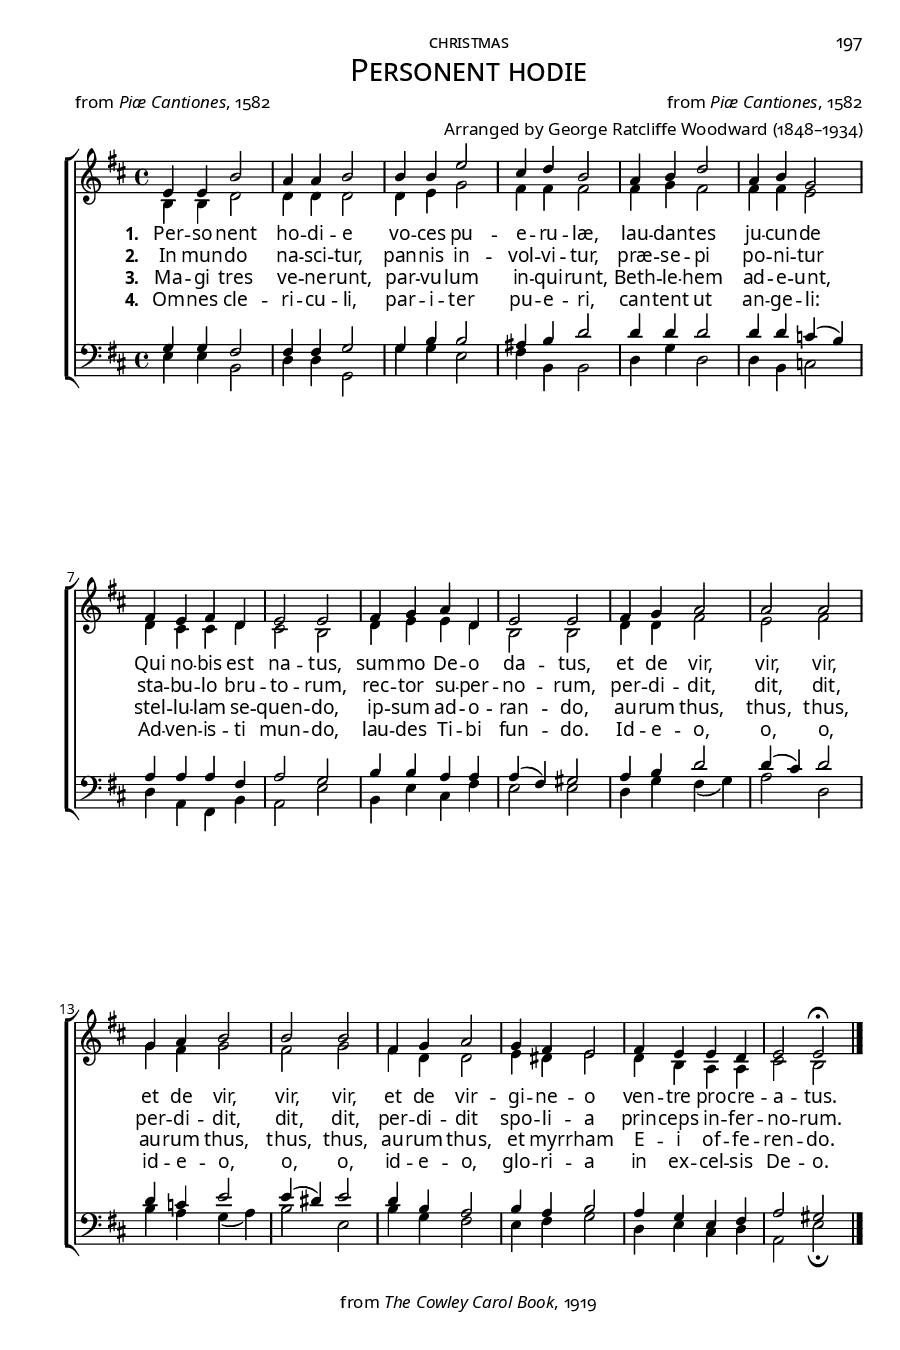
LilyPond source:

\version "2.14.2"
\include "util.ly"
\header {
  title = \markup{\override #'(font-name . "Garamond Premr Pro Smbd Subh"){ \abs-fontsize #15 \smallCapsOldStyle"Personent hodie"}}
  poet = \markup \concat{"from " \italic "Piæ Cantiones" \oldStyleNum", 1582"}
  composer = \markup \concat{"from " \italic "Piæ Cantiones" \oldStyleNum", 1582"}
  arranger = \markup\oldStyleNum"Arranged by George Ratcliffe Woodward (1848–1934)"
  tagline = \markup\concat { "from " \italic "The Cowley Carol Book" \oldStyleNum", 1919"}
}
\paper {
  %print-all-headers = ##f
  paper-height = 9\in
  paper-width = 6\in
  indent = 0\in
  %system-system-spacing = #'((basic-distance . 10) (padding . 0))
  %system-system-spacing =
  %  #'((basic-distance . 0)
  %     (minimum-distance . 0)
  %     (padding . -0.35)
  %     (stretchability . 100))
  ragged-last-bottom = ##f
  ragged-bottom = ##f
  two-sided = ##t
  inner-margin = 0.5\in
  outer-margin = 0.25\in
  top-margin = 0.25\in
  bottom-margin = 0.25\in
  first-page-number = #197
  print-first-page-number = ##t
  headerLine = \markup{ \smallCapsOldStyle"christmas"}
  oddHeaderMarkup = \markup\fill-line{
     \abs-fontsize #8.5
     \combine 
        \fill-line{"" \on-the-fly #print-page-number-check-first
        \oldStylePageNum""
        }
        \fill-line{\headerLine}
  }
  evenHeaderMarkup = \markup {
     \abs-fontsize #8.5
     \combine
        \on-the-fly #print-page-number-check-first
        \oldStylePageNum""
        \fill-line{\headerLine}
  }
}
#(set-global-staff-size 15) \paper{ #(define fonts (make-pango-font-tree "GoudyOlSt BT" "Garamond Premier Pro" "Garamond Premier Pro" (/ 15 20))) }
global = {
  \key d \major
  \time 4/4
  \autoBeamOff
}

sopMusic = \relative c' {
  e4 e |
  b'2 a4 a b2 b4 b |
  e2 cis4 d |
  b2 a4 b |
  
  d2 a4 b |
  g2 |
  fis4 e fis d |
  e2 e |
  fis4 g a d, |
  
  e2 e |
  fis4 g |
  a2 a |
  a g4 a |
  b2 b |
  b fis4 g |
  a2 g4 fis |
  e2 |
  fis4 e e d |
  e2 e\fermata \bar "|."
}
sopWords = \lyricmode {
  
}

altoMusic = \relative c' {
  b4 b |
  d2 d4 d |
  d2 d4 e |
  g2 fis4 fis |
  fis2 fis4 g |
  
  fis2 fis4 fis |
  e2 |
  d4 cis cis d |
  cis2 b |
  d4 e e d |
  
  b2 b |
  d4 d |
  fis2 e |
  fis g4 fis |
  g2 fis |
  
  g fis4 d |
  d2 e4 dis |
  e2 |
  d4 b a a |
  cis2 b \bar "|."
}
altoWords = \lyricmode {
  \dropLyricsV
  \set stanza = #"1. "
  Per -- so -- nent ho -- di -- e
  vo -- ces pu -- e -- ru -- læ,
  lau -- dan -- tes ju -- cun -- de
  Qui no -- bis est na -- tus,
  sum -- mo De -- o da -- tus,
  et de vir, vir, vir,
  et de vir, vir, vir,
  et de vir -- gi -- ne -- o
  ven -- tre pro -- cre -- a -- tus.
}
altoWordsII = \lyricmode {
  \dropLyricsV
%\markup\italic
  \set stanza = #"2. "
  In mun -- do na -- sci -- tur,
  pan -- nis in -- vol -- vi -- tur,
  præ -- se -- pi po -- ni -- tur
  sta -- bu -- lo bru -- to -- rum,
  rec -- tor su -- per -- no -- rum,
  per -- di -- dit, dit, dit,
  per -- di -- dit, dit, dit,
  per -- di -- dit spo -- li -- a
  prin -- ceps in -- fer -- no -- rum.
}
altoWordsIII = \lyricmode {
  \dropLyricsV
  \set stanza = #"3. "
  Ma -- gi tres ve -- ne -- runt,
  par -- vu -- lum in -- qui -- runt,
  Beth -- le -- hem ad -- e -- unt,
  stel -- lu -- lam se -- quen -- do,
  ip -- sum ad -- o -- ran -- do,
  au -- rum thus, thus, thus,
  au -- rum thus, thus, thus,
  au -- rum thus, et myr -- rham
  E -- i of -- fe -- ren -- do.
}
altoWordsIV = \lyricmode {
  \dropLyricsV
  \set stanza = #"4. "
  Om -- nes cle -- ri -- cu -- li,
  par -- i -- ter pu -- e -- ri,
  can -- tent ut an -- ge -- li:
  Ad -- ven -- is -- ti mun -- do,
  lau -- des Ti -- bi fun -- do.
  Id -- e -- o, o, o,
  id -- e -- o, o, o,
  id -- e -- o, glo -- ri -- a
  in ex -- cel -- sis De -- o.
}
altoWordsV = \lyricmode {
  \set stanza = #"5. "
  \set ignoreMelismata = ##t
}
altoWordsVI = \lyricmode {
  \set stanza = #"6. "
  \set ignoreMelismata = ##t
}
tenorMusic = \relative c' {
  g4 g |
  fis2 fis4 fis |
  g2 g4 b |
  b2 ais4 b |
  d2 d4 d |
  
  d2 d4 d |
  c4( b) |
  a4 a a fis |
  a2 g |
  b4 b a a |
  
  a( fis) gis2 |
  a4 b |
  d2 d4( cis) |
  d2 d4 c |
  e2 e4( dis) |
  
  e2 d4 b |
  a2 b4 a |
  b2 |
  a4 g e fis |
  a2 gis \bar "|."
}
tenorWords = \lyricmode {

}

bassMusic = \relative c {
  e4 e |
  b2 d4 d |
  g,2 g'4 g |
  e2 fis4 b, |
  b2 d4 g |
  
  d2 d4 b |
  c2 |
  d4  a fis b |
  a2 e' |
  b4 e cis fis |
  
  e2 e |
  d4 g |
  fis( g) a2 |
  d, b'4 a |
  g( a) b2 |
  
  e, b'4 g |
  fis2 e4 fis |
  g2 |
  d4 e cis d |
  a2 e'\fermata \bar "|."
}
bassWords = \lyricmode {

}

pianoRH = \relative c' {
}
pianoLH = \relative c' {
}

\score {
  <<
   \new ChoirStaff <<
    \new Staff = women <<
      \new Voice = "sopranos" { \voiceOne << \global \sopMusic >> }
      \new Voice = "altos" { \voiceTwo << \global \altoMusic >> }
    >>
    \new Lyrics \with { alignAboveContext = #"women" \override VerticalAxisGroup #'nonstaff-relatedstaff-spacing = #'((basic-distance . 1))} \lyricsto "sopranos" \sopWords
    \new Lyrics = "altosVI"  \with { alignBelowContext = #"women" } \lyricsto "sopranos" \altoWordsVI
    \new Lyrics = "altosV"  \with { alignBelowContext = #"women" } \lyricsto "sopranos" \altoWordsV
    \new Lyrics = "altosIV"  \with { alignBelowContext = #"women" } \lyricsto "sopranos" \altoWordsIV
    \new Lyrics = "altosIII"  \with { alignBelowContext = #"women" } \lyricsto "sopranos" \altoWordsIII
    \new Lyrics = "altosII"  \with { alignBelowContext = #"women" } \lyricsto "sopranos" \altoWordsII
    \new Lyrics = "altos"  \with { alignBelowContext = #"women" \override VerticalAxisGroup #'nonstaff-relatedstaff-spacing = #'((basic-distance . 1)) } \lyricsto "sopranos" \altoWords
   \new Staff = men <<
      \clef bass
      \new Voice = "tenors" { \voiceOne << \global \tenorMusic >> }
      \new Voice = "basses" { \voiceTwo << \global \bassMusic >> }
    >>
    \new Lyrics \with { alignAboveContext = #"men" \override VerticalAxisGroup #'nonstaff-relatedstaff-spacing = #'((basic-distance . 1)) } \lyricsto "tenors" \tenorWords
    \new Lyrics \with { alignBelowContext = #"men" \override VerticalAxisGroup #'nonstaff-relatedstaff-spacing = #'((basic-distance . 1)) } \lyricsto "basses" \bassWords
  >>
%    \new PianoStaff << \new Staff { \new Voice { \pianoRH } } \new Staff { \clef "bass" \pianoLH } >>
  >>
  \layout {
    \context {
      \Score
      %\override SpacingSpanner #'base-shortest-duration = #(ly:make-moment 1 8)
      %\override SpacingSpanner #'common-shortest-duration = #(ly:make-moment 1 4)
    }
    \context {
      % Remove all empty staves
      % \Staff \RemoveEmptyStaves \override VerticalAxisGroup #'remove-first = ##t
    }
    \context {
      \Lyrics
      \override LyricText #'X-offset = #center-on-word
    }
  }
  \midi {
    \tempo 4 = 120
    \set Staff.midiInstrument = "flute"
  
    \context {
      \Voice
      \remove "Dynamic_performer"
    }
  }
}
